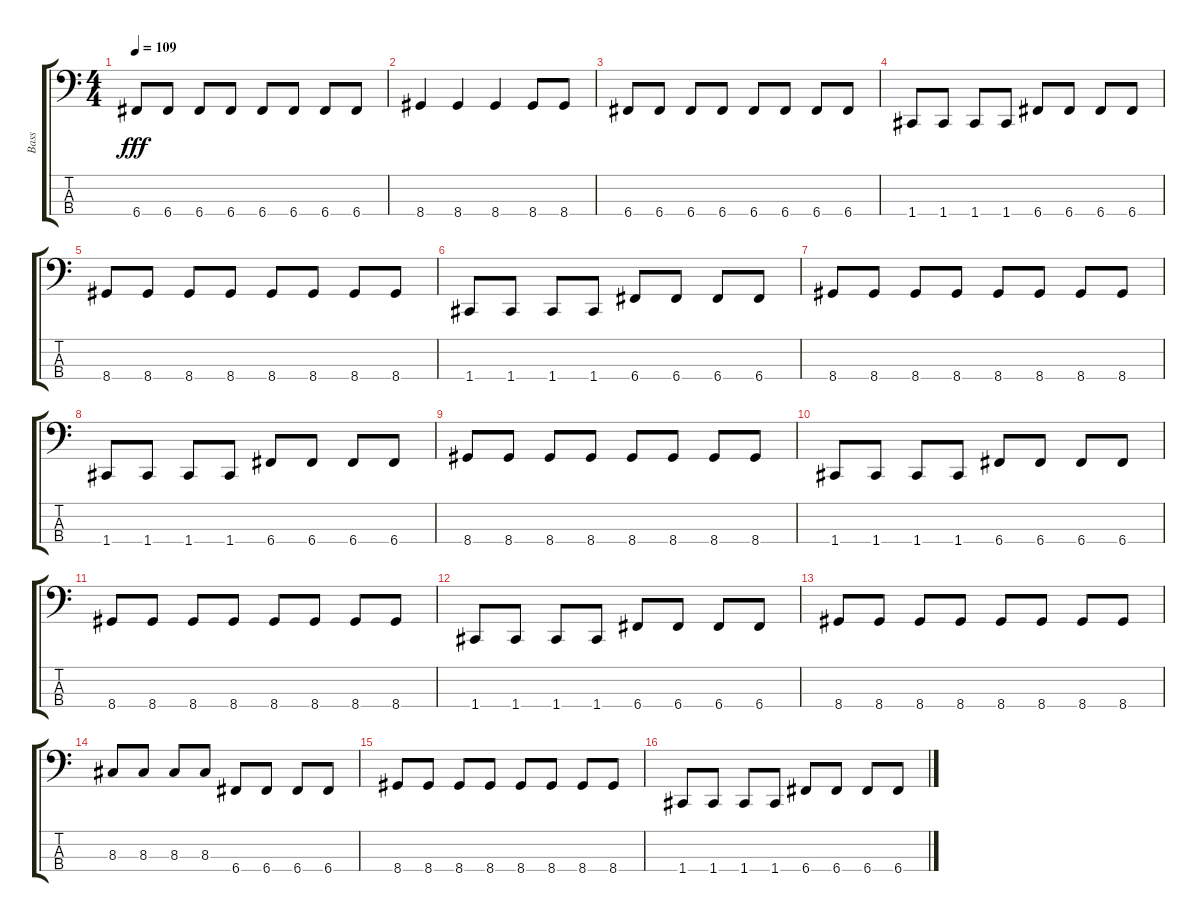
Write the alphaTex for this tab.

\track ("Bass" "Bass") {instrument synthbass2}
\staff {score tabs}
\tuning (Eb2 Bb1 F1 C1) {hide}
\ts (4 4)
\tempo 109
\clef f4
\ks c
6.4.8{dy fff} 6.4.8 6.4.8 6.4.8 6.4.8 6.4.8 6.4.8 6.4.8 |
8.4.4 8.4.4 8.4.4 8.4.8 8.4.8 |
6.4.8 6.4.8 6.4.8 6.4.8 6.4.8 6.4.8 6.4.8 6.4.8 |
1.4.8 1.4.8 1.4.8 1.4.8 6.4.8 6.4.8 6.4.8 6.4.8 |
8.4.8 8.4.8 8.4.8 8.4.8 8.4.8 8.4.8 8.4.8 8.4.8 |
1.4.8 1.4.8 1.4.8 1.4.8 6.4.8 6.4.8 6.4.8 6.4.8 |
8.4.8 8.4.8 8.4.8 8.4.8 8.4.8 8.4.8 8.4.8 8.4.8 |
1.4.8 1.4.8 1.4.8 1.4.8 6.4.8 6.4.8 6.4.8 6.4.8 |
8.4.8 8.4.8 8.4.8 8.4.8 8.4.8 8.4.8 8.4.8 8.4.8 |
1.4.8 1.4.8 1.4.8 1.4.8 6.4.8 6.4.8 6.4.8 6.4.8 |
8.4.8 8.4.8 8.4.8 8.4.8 8.4.8 8.4.8 8.4.8 8.4.8 |
1.4.8 1.4.8 1.4.8 1.4.8 6.4.8 6.4.8 6.4.8 6.4.8 |
8.4.8 8.4.8 8.4.8 8.4.8 8.4.8 8.4.8 8.4.8 8.4.8 |
8.3.8 8.3.8 8.3.8 8.3.8 6.4.8 6.4.8 6.4.8 6.4.8 |
8.4.8 8.4.8 8.4.8 8.4.8 8.4.8 8.4.8 8.4.8 8.4.8 |
1.4.8 1.4.8 1.4.8 1.4.8 6.4.8 6.4.8 6.4.8 6.4.8
